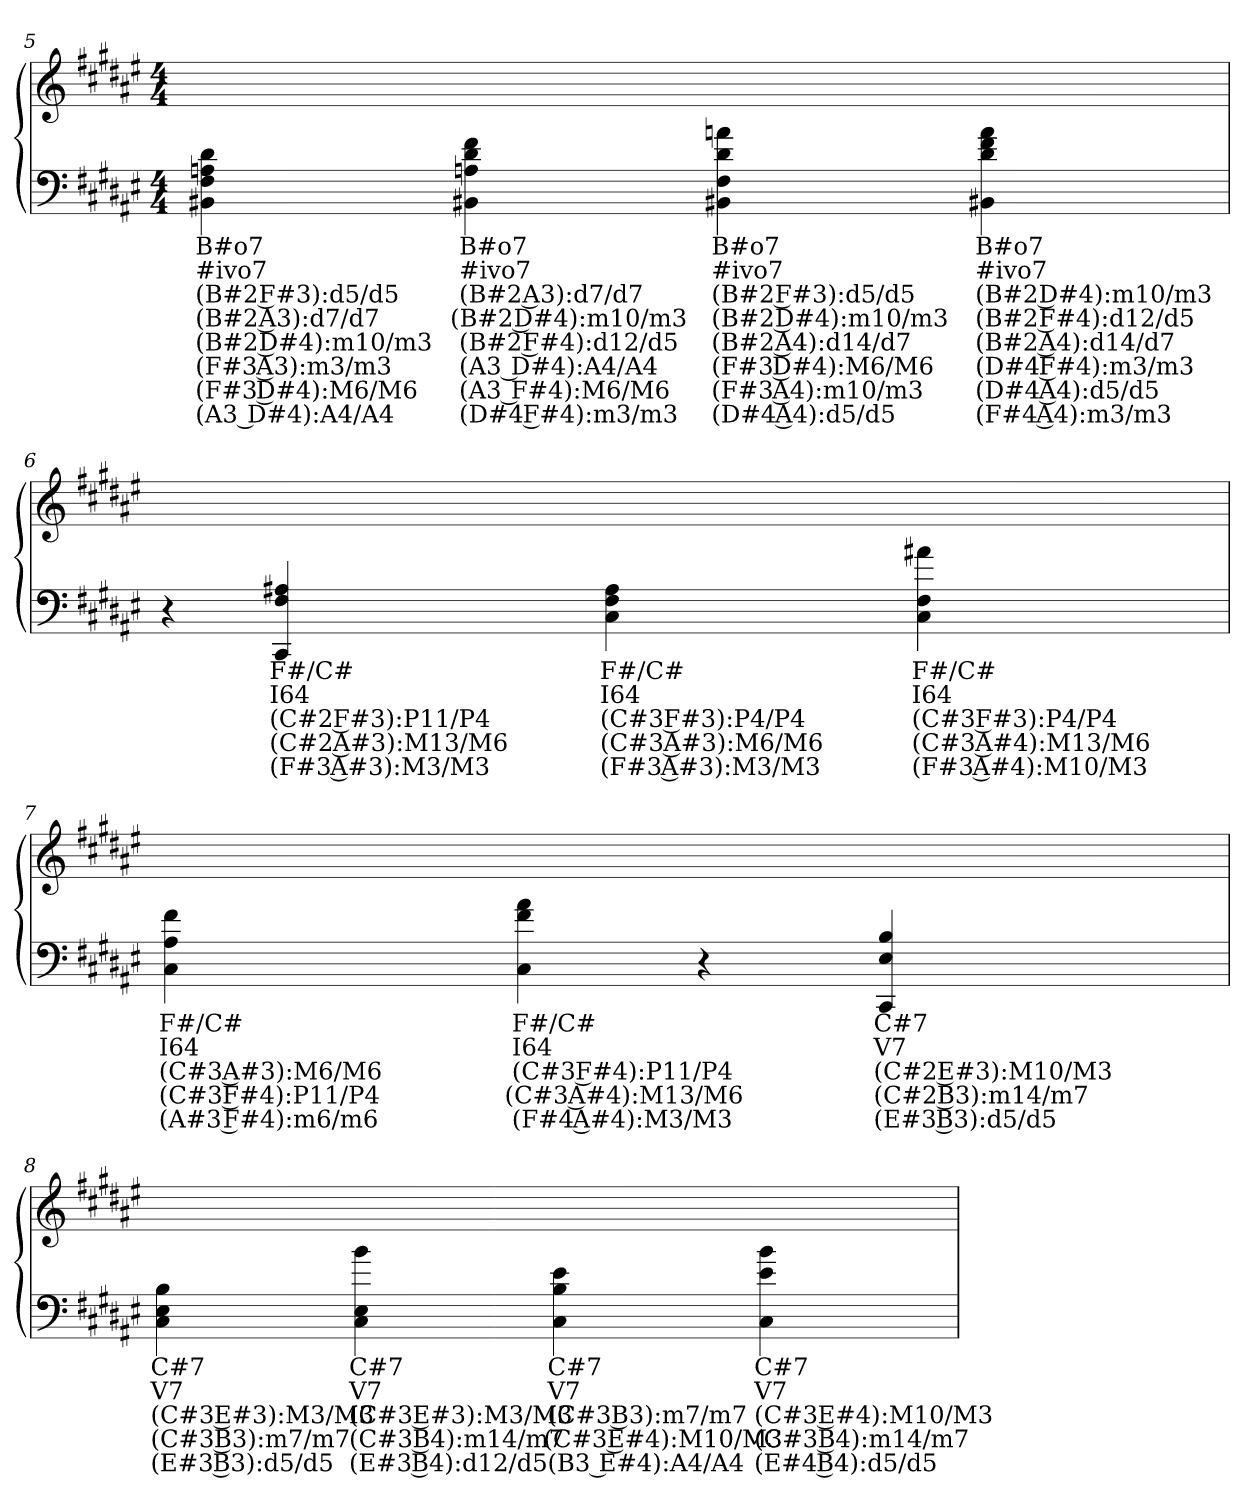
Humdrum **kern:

**kern	**text	**text	**text	**text	**text	**text	**text	**text	**kern
*part2	*part2	*part2	*part2	*part2	*part2	*part2	*part2	*part2	*part1
*staff2	*staff2	*staff2	*staff2	*staff2	*staff2	*staff2	*staff2	*staff2	*staff1
*clefF4	*	*	*	*	*	*	*	*	*clefG2
*k[f#c#g#d#a#e#]	*	*	*	*	*	*	*	*	*k[f#c#g#d#a#e#]
*F#:	*	*	*	*	*	*	*	*	*F#:
*M4/4	*	*	*	*	*	*	*	*	*M4/4
=5	=5	=5	=5	=5	=5	=5	=5	=5	=5
4BB#X 4F# 4An 4d#	B#o7	#ivo7	(B#2 F#3):d5/d5	(B#2 A3):d7/d7	(B#2 D#4):m10/m3	(F#3 A3):m3/m3	(F#3 D#4):M6/M6	(A3 D#4):A4/A4	1ryy
4BB#X 4An 4d# 4f#	B#o7	#ivo7	(B#2 A3):d7/d7	(B#2 D#4):m10/m3	(B#2 F#4):d12/d5	(A3 D#4):A4/A4	(A3 F#4):M6/M6	(D#4 F#4):m3/m3	.
4BB#X 4F# 4d# 4an	B#o7	#ivo7	(B#2 F#3):d5/d5	(B#2 D#4):m10/m3	(B#2 A4):d14/d7	(F#3 D#4):M6/M6	(F#3 A4):m10/m3	(D#4 A4):d5/d5	.
4BB#X 4d# 4f# 4a	B#o7	#ivo7	(B#2 D#4):m10/m3	(B#2 F#4):d12/d5	(B#2 A4):d14/d7	(D#4 F#4):m3/m3	(D#4 A4):d5/d5	(F#4 A4):m3/m3	.
=6	=6	=6	=6	=6	=6	=6	=6	=6	=6
4r	.	.	.	.	.	.	.	.	1ryy
4CC# 4F# 4A#X	F#/C#	I64	(C#2 F#3):P11/P4	(C#2 A#3):M13/M6	(F#3 A#3):M3/M3	.	.	.	.
4C# 4F# 4A#	F#/C#	I64	(C#3 F#3):P4/P4	(C#3 A#3):M6/M6	(F#3 A#3):M3/M3	.	.	.	.
4C# 4F# 4a#X	F#/C#	I64	(C#3 F#3):P4/P4	(C#3 A#4):M13/M6	(F#3 A#4):M10/M3	.	.	.	.
=7	=7	=7	=7	=7	=7	=7	=7	=7	=7
4C# 4A# 4f#	F#/C#	I64	(C#3 A#3):M6/M6	(C#3 F#4):P11/P4	(A#3 F#4):m6/m6	.	.	.	1ryy
4C# 4f# 4a#	F#/C#	I64	(C#3 F#4):P11/P4	(C#3 A#4):M13/M6	(F#4 A#4):M3/M3	.	.	.	.
4r	.	.	.	.	.	.	.	.	.
4CC# 4E# 4B	C#7	V7	(C#2 E#3):M10/M3	(C#2 B3):m14/m7	(E#3 B3):d5/d5	.	.	.	.
=8	=8	=8	=8	=8	=8	=8	=8	=8	=8
4C# 4E# 4B	C#7	V7	(C#3 E#3):M3/M3	(C#3 B3):m7/m7	(E#3 B3):d5/d5	.	.	.	1ryy
4C# 4E# 4b	C#7	V7	(C#3 E#3):M3/M3	(C#3 B4):m14/m7	(E#3 B4):d12/d5	.	.	.	.
4C# 4B 4e#	C#7	V7	(C#3 B3):m7/m7	(C#3 E#4):M10/M3	(B3 E#4):A4/A4	.	.	.	.
4C# 4e# 4b	C#7	V7	(C#3 E#4):M10/M3	(C#3 B4):m14/m7	(E#4 B4):d5/d5	.	.	.	.
=	=	=	=	=	=	=	=	=	=
*-	*-	*-	*-	*-	*-	*-	*-	*-	*-
